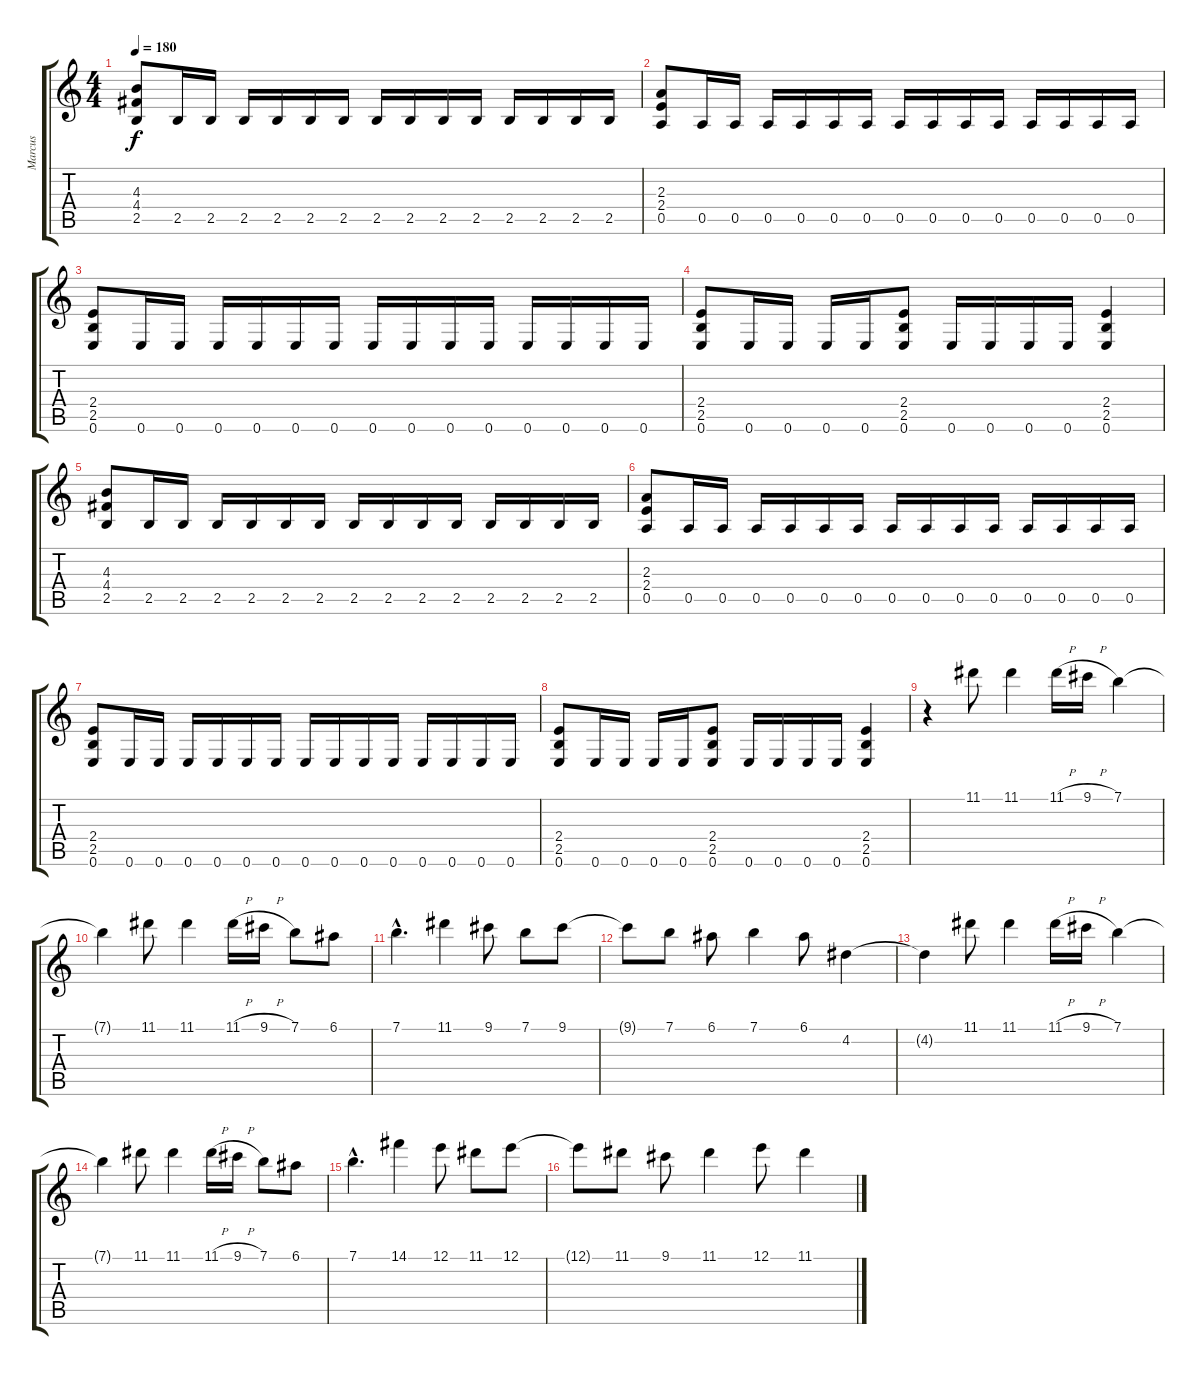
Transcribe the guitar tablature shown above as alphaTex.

\track ("Marcus" "Marcus") {instrument distortionguitar}
\staff {score tabs}
\tuning (E4 B3 G3 D3 A2 E2) {hide}
\ts (4 4)
\tempo 180
\clef g2
\ks c
(4.3 4.4 2.5).8{dy f} 2.5.16 2.5.16 2.5.16 2.5.16 2.5.16 2.5.16 2.5.16 2.5.16 2.5.16 2.5.16 2.5.16 2.5.16 2.5.16 2.5.16 |
(2.3 2.4 0.5).8 0.5.16 0.5.16 0.5.16 0.5.16 0.5.16 0.5.16 0.5.16 0.5.16 0.5.16 0.5.16 0.5.16 0.5.16 0.5.16 0.5.16 |
(2.4 2.5 0.6).8 0.6.16 0.6.16 0.6.16 0.6.16 0.6.16 0.6.16 0.6.16 0.6.16 0.6.16 0.6.16 0.6.16 0.6.16 0.6.16 0.6.16 |
(2.4 2.5 0.6).8 0.6.16 0.6.16 0.6.16 0.6.16 (2.4 2.5 0.6).8 0.6.16 0.6.16 0.6.16 0.6.16 (2.4 2.5 0.6).4 |
(4.3 4.4 2.5).8 2.5.16 2.5.16 2.5.16 2.5.16 2.5.16 2.5.16 2.5.16 2.5.16 2.5.16 2.5.16 2.5.16 2.5.16 2.5.16 2.5.16 |
(2.3 2.4 0.5).8 0.5.16 0.5.16 0.5.16 0.5.16 0.5.16 0.5.16 0.5.16 0.5.16 0.5.16 0.5.16 0.5.16 0.5.16 0.5.16 0.5.16 |
(2.4 2.5 0.6).8 0.6.16 0.6.16 0.6.16 0.6.16 0.6.16 0.6.16 0.6.16 0.6.16 0.6.16 0.6.16 0.6.16 0.6.16 0.6.16 0.6.16 |
(2.4 2.5 0.6).8 0.6.16 0.6.16 0.6.16 0.6.16 (2.4 2.5 0.6).8 0.6.16 0.6.16 0.6.16 0.6.16 (2.4 2.5 0.6).4 |
r.4 11.1.8 11.1.4 11.1{h}.16 9.1{h}.16 7.1.4 |
7.1{t}.4 11.1.8 11.1.4 11.1{h}.16 9.1{h}.16 7.1.8 6.1.8 |
7.1{hac}.4{d} 11.1.4 9.1.8 7.1.8 9.1.8 |
9.1{t}.8 7.1.8 6.1.8 7.1.4 6.1.8 4.2.4 |
4.2{t}.4 11.1.8 11.1.4 11.1{h}.16 9.1{h}.16 7.1.4 |
7.1{t}.4 11.1.8 11.1.4 11.1{h}.16 9.1{h}.16 7.1.8 6.1.8 |
7.1{hac}.4{d} 14.1.4 12.1.8 11.1.8 12.1.8 |
12.1{t}.8 11.1.8 9.1.8 11.1.4 12.1.8 11.1.4
